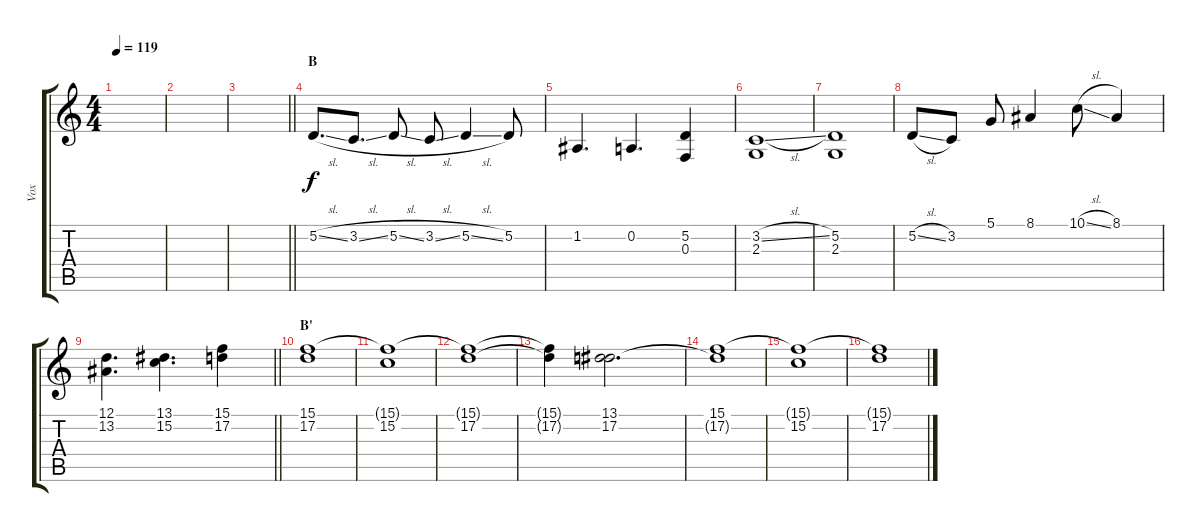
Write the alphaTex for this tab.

\track ("Vox" "Vox") {instrument lead2sawtooth}
\staff {score tabs}
\tuning (D4 A3 F3 C3 G2 C2) {hide}
\ts (4 4)
\tempo 119
\clef g2
\ks c
|
|
\barLineRight lightlight
|
\section ("" "B")
5.2{sl}.8{d} 3.2{sl}.8{d} 5.2{sl}.8 3.2{sl}.8 5.2{sl}.4 5.2.8 |
1.2.4{d} 0.2.4{d} (5.2 0.3).4 |
(3.2{sl} 2.3).1 |
(5.2 2.3).1 |
5.2{sl}.8 3.2.8 5.1.8 8.1.4 10.1{sl}.8 8.1.4 |
\barLineRight lightlight
(12.1 13.2).4{d} (13.1 15.2).4{d} (15.1 17.2).4 |
\section ("" "B'")
(15.1 17.2).1{instrument pad2warm} |
(15.1{t} 15.2).1 |
(15.1{t} 17.2).1 |
(15.1{t} 17.2{t}).4 (13.1 17.2).2{d} |
(15.1 17.2{t}).1 |
(15.1{t} 15.2).1 |
(15.1{t} 17.2).1
